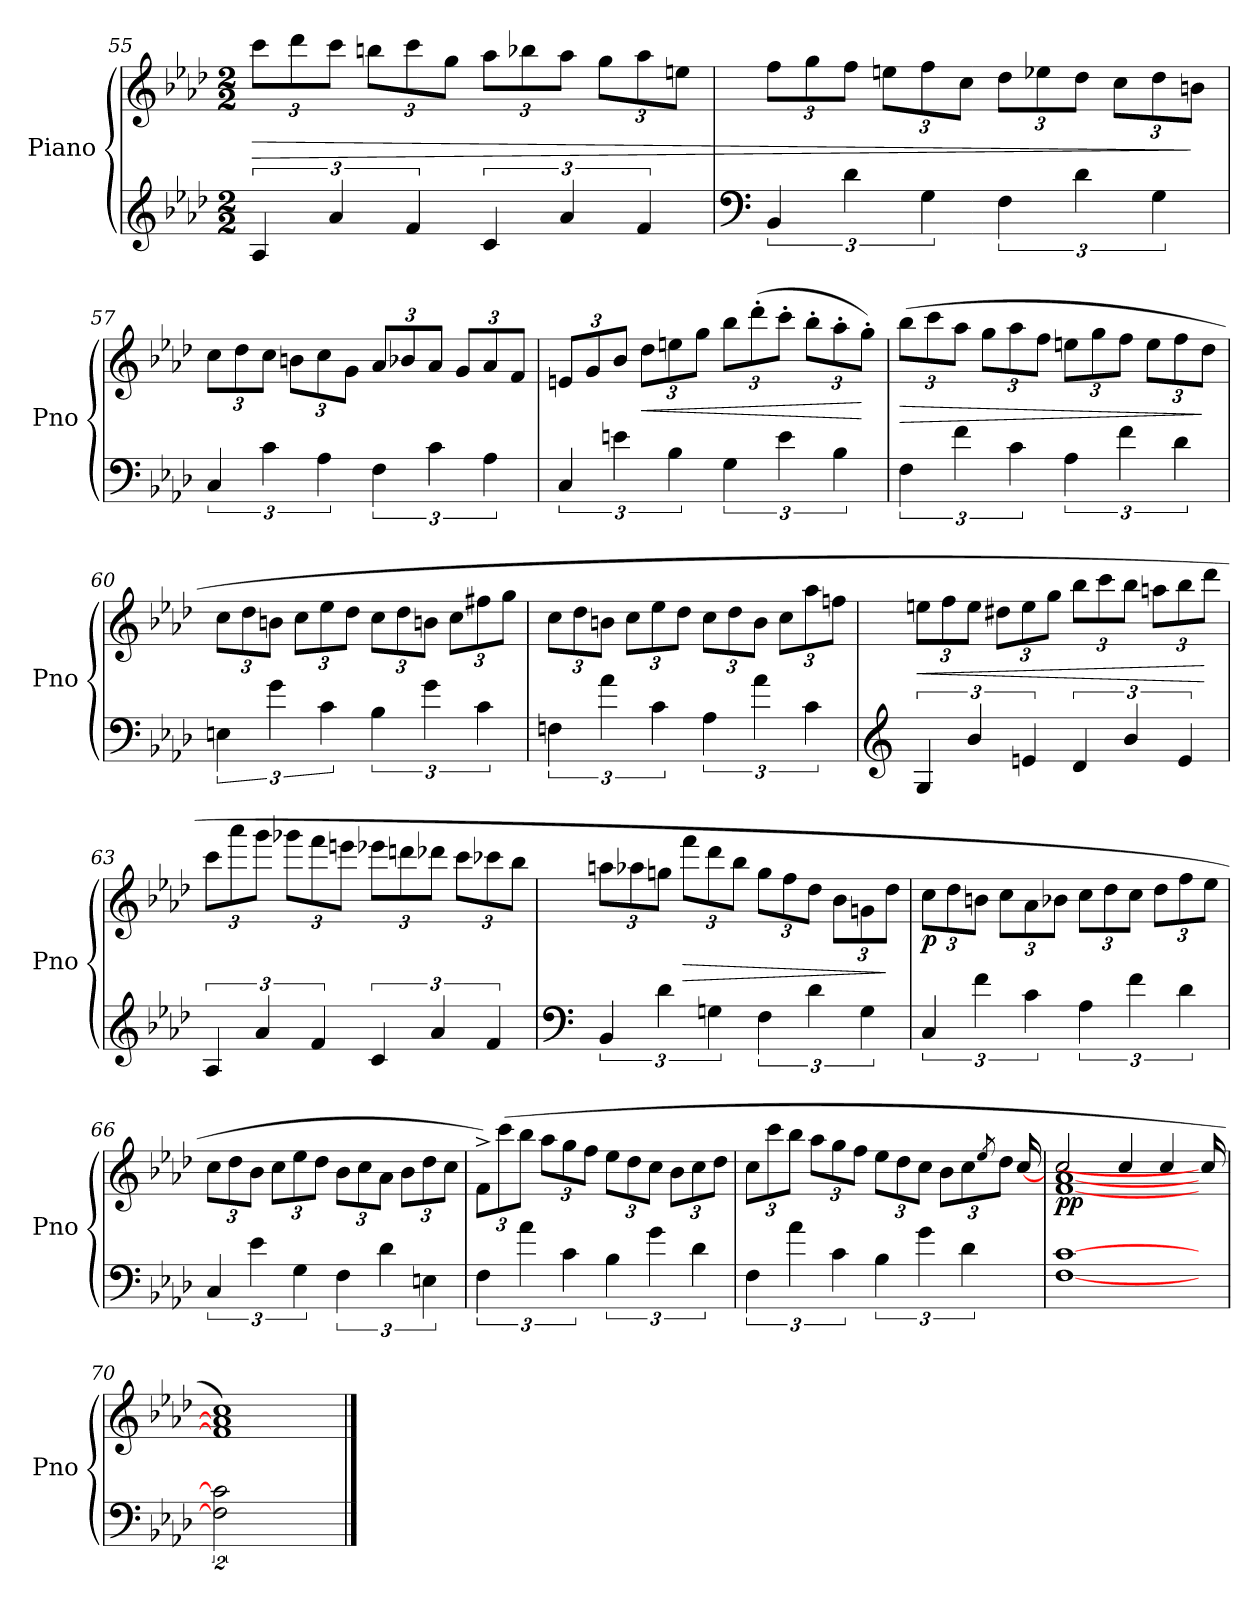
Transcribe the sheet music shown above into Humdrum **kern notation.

**kern	**kern	**dynam
*part1	*part1	*part1
*staff2	*staff1	*staff1/2
*I"Piano	*	*
*I'Pno	*	*
*clefG2	*clefG2	*
*k[b-e-a-d-]	*k[b-e-a-d-]	*
*A-:	*A-:	*
*M2/2	*M2/2	*
=55	=55	=55
!	!	!LO:HP:b
6A-i/	12ccc\L	>
.	12ddd-\	.
6a-i/	12ccc\J	.
.	12bbn\L	.
6f/	12ccc\	.
.	12gg\J	.
6c/	12aa-i\L	.
.	12bb-X\	.
6a-/	12aa-\J	.
.	12gg\L	.
6f/	12aa-\	.
.	12een\J	.
!!LO:LB:g=z
=56	=56	=56
*clefF4	*	*
6BB-/	12ff\L	.
.	12gg\	.
6d-\	12ff\J	.
.	12een\L	.
6G\	12ff\	.
.	12cc\J	.
6F\	12dd-\L	.
.	12ee-X\	.
6d-\	12dd-\J	.
.	12cc\L	.
6G\	12dd-\	.
.	12bn\J	]
=57	=57	=57
6C/	12cc\L	.
.	12dd-\	.
6c\	12cc\J	.
.	12bn\L	.
6A-\	12cc\	.
.	12g\J	.
6F\	12a-/L	.
.	12b-X/	.
6c\	12a-/J	.
.	12g/L	.
6A-\	12a-/	.
.	12f/J	.
=58	=58	=58
6C/	12en/L	.
.	12g/	.
6en\	12b-/J	.
!	!	!LO:HP:b
.	12dd-\L	<
6B-\	12een\	.
.	12gg\J	.
6G\	12bb-\L	.
.	(12ddd-'>\	.
6e\	12ccc'>\J	.
.	12bb-'>\L	.
6B-\	12aa-'>\	.
.	12gg'>\J)	[
!!LO:PB:g=z
=59	=59	=59
!	!	!LO:HP:b
6F\	(12bb-\L	>
.	12ccc\	.
6f\	12aa-\J	.
.	12gg\L	.
6c\	12aa-\	.
.	12ff\J	.
6A-\	12een\L	.
.	12gg\	.
6f\	12ff\J	.
.	12ee\L	.
6d-\	12ff\	.
.	12dd-\J	]
=60	=60	=60
6En\	12cc\L	.
.	12dd-\	.
6g\	12bn\J	.
.	12cc\L	.
6c\	12ee-i\	.
.	12dd-\J	.
6B-i\	12cc\L	.
.	12dd-\	.
6g\	12bni\J	.
.	12cc\L	.
6c\	12ff#X\	.
.	12gg\J	.
=61	=61	=61
6Fni\	12cc\L	.
.	12dd-\	.
6a-\	12bn\J	.
.	12cc\L	.
6c\	12ee-\	.
.	12dd-\J	.
6A-\	12cc\L	.
.	12dd-\	.
6a-\	12b\J	.
.	12cc\L	.
6c\	12aa-\	.
.	12ffni\J	.
!!LO:LB:g=z
=62	=62	=62
*clefG2	*	*
!	!	!LO:HP:b
6G/	12een\L	<
.	12ff\	.
6b-i/	12ee\J	.
.	12dd#X\L	.
6en/	12ee\	.
.	12gg\J	.
6d-i/	12bb-i\L	.
.	12ccc\	.
6b-/	12bb-\J	.
.	12aan\L	.
6e/	12bb-\	.
.	12ddd-i\J	[
=63	=63	=63
6A-i/	12ccc\L	.
.	12aaa-i\	.
6a-i/	12ggg\J	.
.	12ggg-X\L	.
6f/	12fff\	.
.	12eeen\J	.
6c/	12eee-X\L	.
.	12dddn\	.
6a-/	12ddd-X\J	.
.	12ccc\L	.
6f/	12ccc-X\	.
.	12bb-\J	.
!!LO:LB:g=z
=64	=64	=64
*clefF4	*	*
6BB-/	12aan\L	.
.	12aa-X\	.
6d-\	12ggni\J	.
!	!	!LO:HP:b
.	12fff\L	>
6Gni\	12ddd-\	.
.	12bb-\J	.
6F\	12gg\L	.
.	12ff\	.
6d-\	12dd-\J	.
.	12b-\L	.
6G\	12gni\	.
.	12dd-\J	]
=65	=65	=65
!	!	!LO:DY:b
6C/	12cc\L	p
.	12dd-\	.
6f\	12bn\J	.
.	12cc\L	.
6c\	12a-\	.
.	12b-X\J	.
6A-\	12cc\L	.
.	12dd-\	.
6f\	12cc\J	.
.	12dd-\L	.
6d-\	12ff\	.
.	12ee-\J	.
=66	=66	=66
6C/	12cc\L	.
.	12dd-\	.
6e-\	12b-\J	.
.	12cc\L	.
6G\	12ee-\	.
.	12dd-\J	.
6F\	12b-\L	.
.	12cc\	.
6d-\	12a-\J	.
.	12b-\L	.
6En\	12dd-\	.
.	12cc\J	.
!!LO:LB:g=z
=67	=67	=67
6F\	12f^>\L)	.
.	(12ccc\	.
6a-\	12bb-\J	.
.	12aa-\L	.
6c\	12gg\	.
.	12ff\J	.
6B-\	12ee-i\L	.
.	12dd-\	.
6g\	12cc\J	.
.	12b-\L	.
6d-\	12cc\	.
.	12dd-\J	.
=68	=68	=68
*	*^	*
6F\	12cc\L	2...ryy	.
.	12ccc\	.	.
6a-\	12bb-\J	.	.
.	12aa-\L	.	.
6c\	12gg\	.	.
.	12ff\J	.	.
6B-\	12ee-\L	.	.
.	12dd-\	.	.
6g\	12cc\J	.	.
.	12b-\L	.	.
6d-\	12cc\	.	.
.	8qee-/	.	.
.	12dd-\J	.	.
.	.	[16cc/	.
=69	=69	=69	=69
!	!	!	!LO:DY:b
[1F [1c	2cc/	[1f [1a-	pp
.	4cc/	.	.
.	4cc/	.	.
16ryy	16ryy	16cc/]	.
=70	=70	=70	=70
4%3F] 4%3c]	1cc)	1f] 1a-]	.
4ryy	.	.	.
*	*v	*v	*
==	==	==
*-	*-	*-
